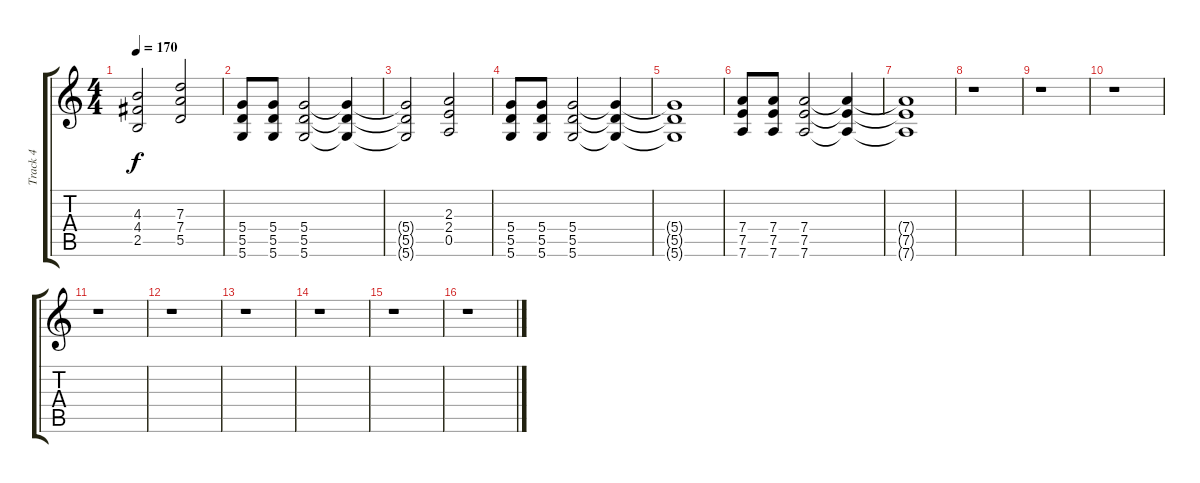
\track ("Track 4" "Track 4") {instrument distortionguitar}
\staff {score tabs}
\tuning (E4 B3 G3 D3 A2 D2) {hide}
\ts (4 4)
\tempo 170
\clef g2
\ks c
(4.3{t} 4.4{t} 2.5{t}).2{dy f} (7.3 7.4 5.5).2 |
(5.4 5.5 5.6).8 (5.4 5.5 5.6).8 (5.4 5.5 5.6).2 (5.4{t} 5.5{t} 5.6{t}).4 |
(5.4{t} 5.5{t} 5.6{t}).2 (2.3 2.4 0.5).2 |
(5.4 5.5 5.6).8 (5.4 5.5 5.6).8 (5.4 5.5 5.6).2 (5.4{t} 5.5{t} 5.6{t}).4 |
(5.4{t} 5.5{t} 5.6{t}).1 |
(7.4 7.5 7.6).8 (7.4 7.5 7.6).8 (7.4 7.5 7.6).2 (7.4{t} 7.5{t} 7.6{t}).4 |
(7.4{t} 7.5{t} 7.6{t}).1 |
r.1 |
r.1 |
r.1 |
r.1 |
r.1 |
r.1 |
r.1 |
r.1 |
r.1
